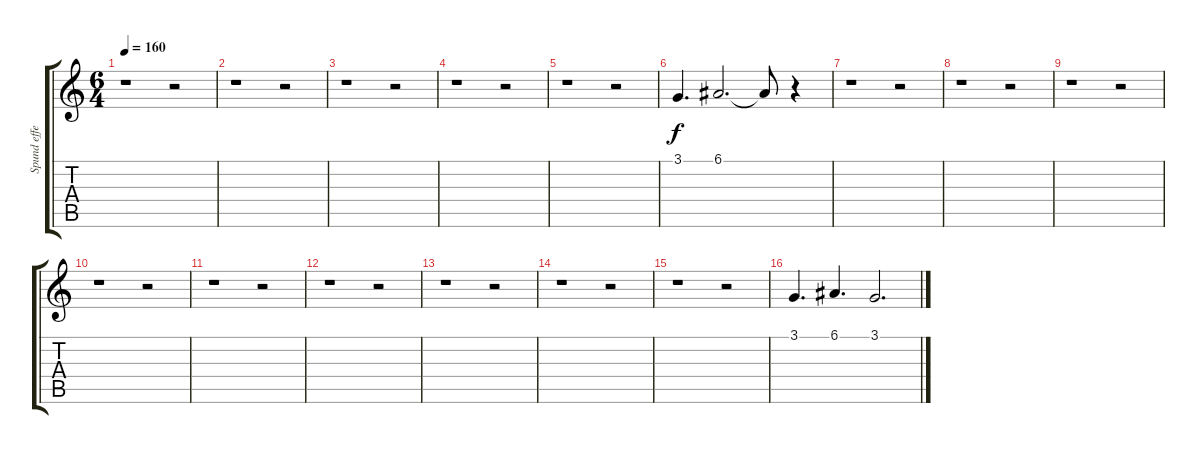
\track ("Spund effects" "Spund effe") {instrument whistle}
\staff {score tabs}
\tuning (E4 B3 G3 D3 A2 E2) {hide}
\ts (6 4)
\tempo 160
\clef g2
\ks c
r.1{dy f} r.2 |
r.1 r.2 |
r.1 r.2 |
r.1 r.2 |
r.1 r.2 |
3.1.4{d} 6.1.2{d} 6.1{t}.8 r.4 |
r.1 r.2 |
r.1 r.2 |
r.1 r.2 |
r.1 r.2 |
r.1 r.2 |
r.1 r.2 |
r.1 r.2 |
r.1 r.2 |
r.1 r.2 |
3.1.4{d} 6.1.4{d} 3.1.2{d}
